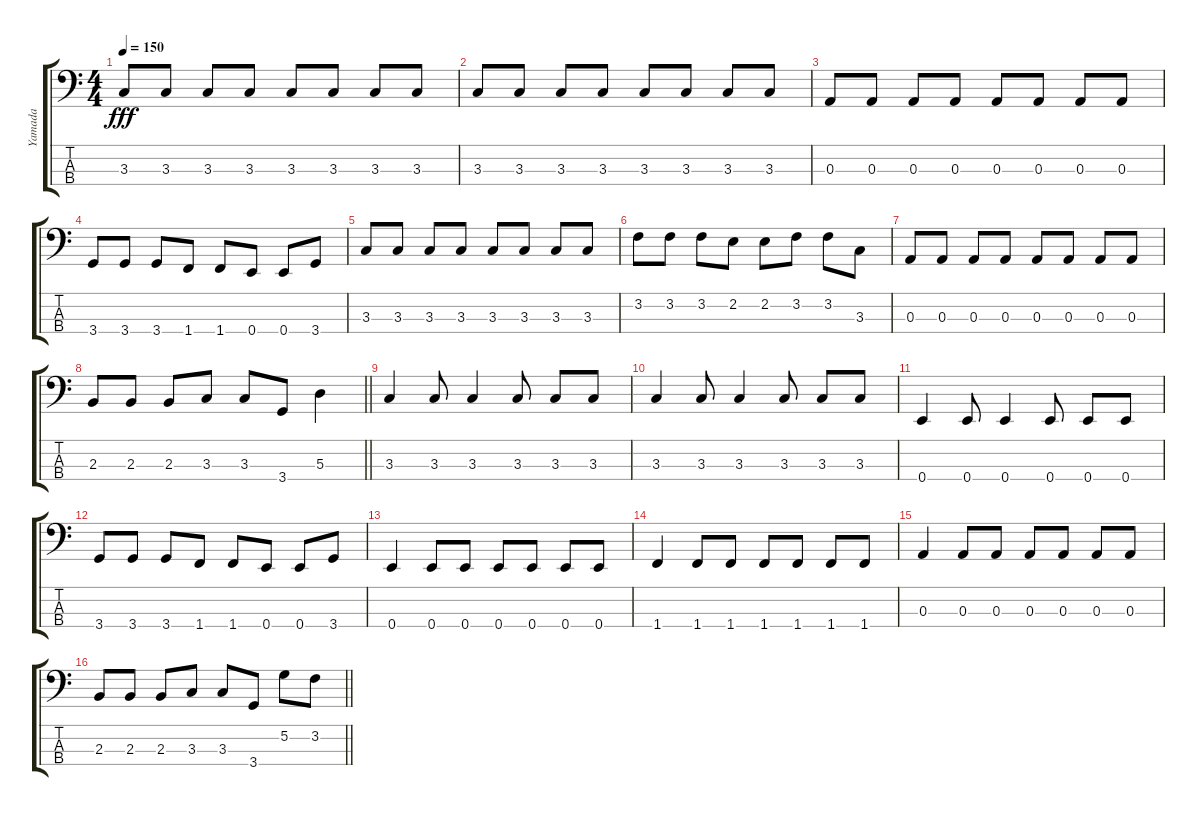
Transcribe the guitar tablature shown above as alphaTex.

\track ("Yamada" "Yamada") {instrument electricbasspick}
\staff {score tabs}
\tuning (G2 D2 A1 E1) {hide}
\ts (4 4)
\tempo 150
\clef f4
\ks c
3.3.8{dy fff} 3.3.8 3.3.8 3.3.8 3.3.8 3.3.8 3.3.8 3.3.8 |
3.3.8 3.3.8 3.3.8 3.3.8 3.3.8 3.3.8 3.3.8 3.3.8 |
0.3.8 0.3.8 0.3.8 0.3.8 0.3.8 0.3.8 0.3.8 0.3.8 |
3.4.8 3.4.8 3.4.8 1.4.8 1.4.8 0.4.8 0.4.8 3.4.8 |
3.3.8 3.3.8 3.3.8 3.3.8 3.3.8 3.3.8 3.3.8 3.3.8 |
3.2.8 3.2.8 3.2.8 2.2.8 2.2.8 3.2.8 3.2.8 3.3.8 |
0.3.8 0.3.8 0.3.8 0.3.8 0.3.8 0.3.8 0.3.8 0.3.8 |
\barLineRight lightlight
2.3.8 2.3.8 2.3.8 3.3.8 3.3.8 3.4.8 5.3.4 |
3.3.4 3.3.8 3.3.4 3.3.8 3.3.8 3.3.8 |
3.3.4 3.3.8 3.3.4 3.3.8 3.3.8 3.3.8 |
0.4.4 0.4.8 0.4.4 0.4.8 0.4.8 0.4.8 |
3.4.8 3.4.8 3.4.8 1.4.8 1.4.8 0.4.8 0.4.8 3.4.8 |
0.4.4 0.4.8 0.4.8 0.4.8 0.4.8 0.4.8 0.4.8 |
1.4.4 1.4.8 1.4.8 1.4.8 1.4.8 1.4.8 1.4.8 |
0.3.4 0.3.8 0.3.8 0.3.8 0.3.8 0.3.8 0.3.8 |
\barLineRight lightlight
2.3.8 2.3.8 2.3.8 3.3.8 3.3.8 3.4.8 5.2.8 3.2.8
